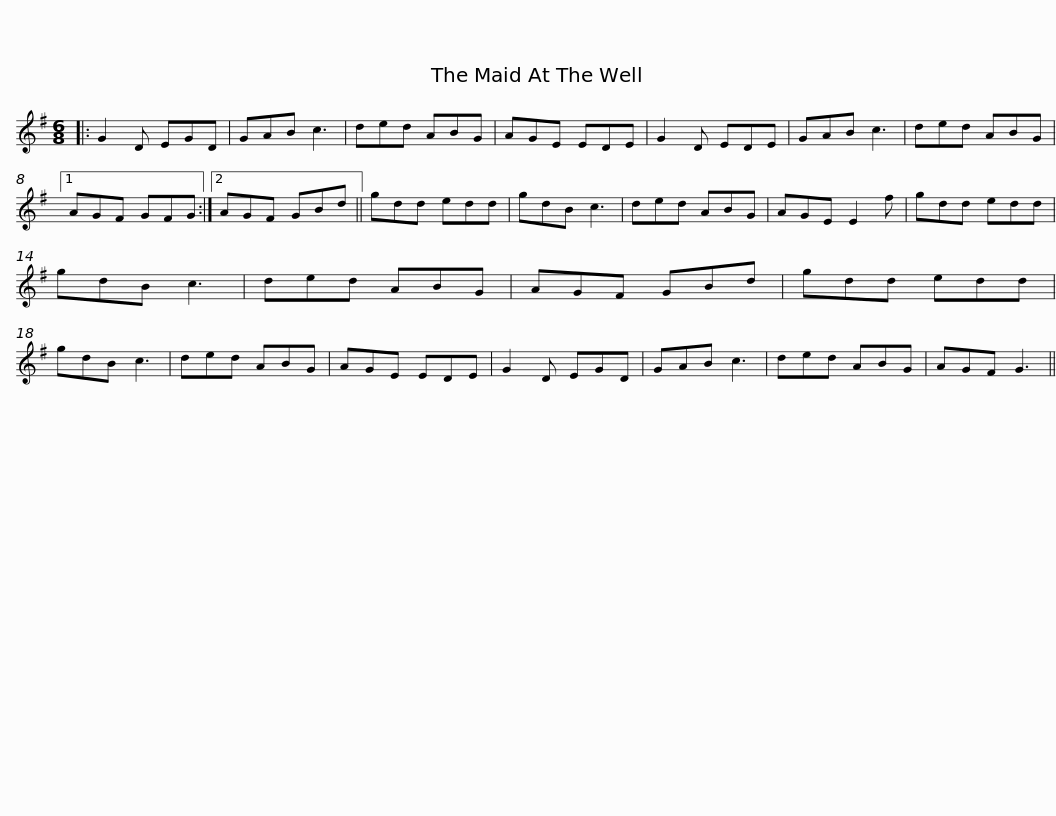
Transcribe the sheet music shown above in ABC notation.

X:1
L:1/8
M:6/8
I:linebreak $
K:G
V:1 treble
V:1
|: G2 D EGD | GAB c3 | ded ABG | AGE EDE | G2 D EDE | %5
 GAB c3 | ded ABG |1$ AGF GFG :|2 AGF GBd || gdd edd | %10
 gdB c3 | ded ABG | AGE E2 f | gdd edd | gdB c3 |$ %15
 ded ABG | AGF GBd | gdd edd | gdB c3 | ded ABG | %20
 AGE EDE | G2 D EGD | GAB c3 |$ ded ABG | AGF G3 || %25
